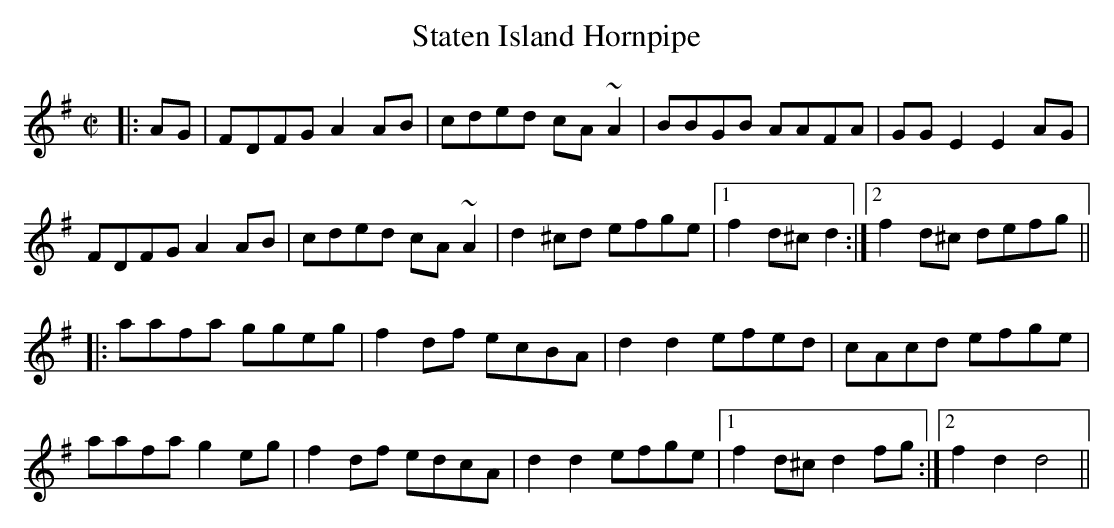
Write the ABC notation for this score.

X:1
T:Staten Island Hornpipe
M:C|
L:1/8
K:Dmix %(I think? - the c's are natural except where sharped)
|:AG|FDFG A2AB|cded cA~A2|BBGB AAFA|GGE2 E2AG|
FDFG A2AB| cded cA~A2|d2^cd efge|1 f2d^c d2:|2 f2d^c defg||
|:aafa ggeg|f2df ecBA|d2d2 efed|cAcd efge|
aafa g2eg|f2df edcA|d2d2 efge|1 f2d^c d2fg:|2 f2d2 d4||
